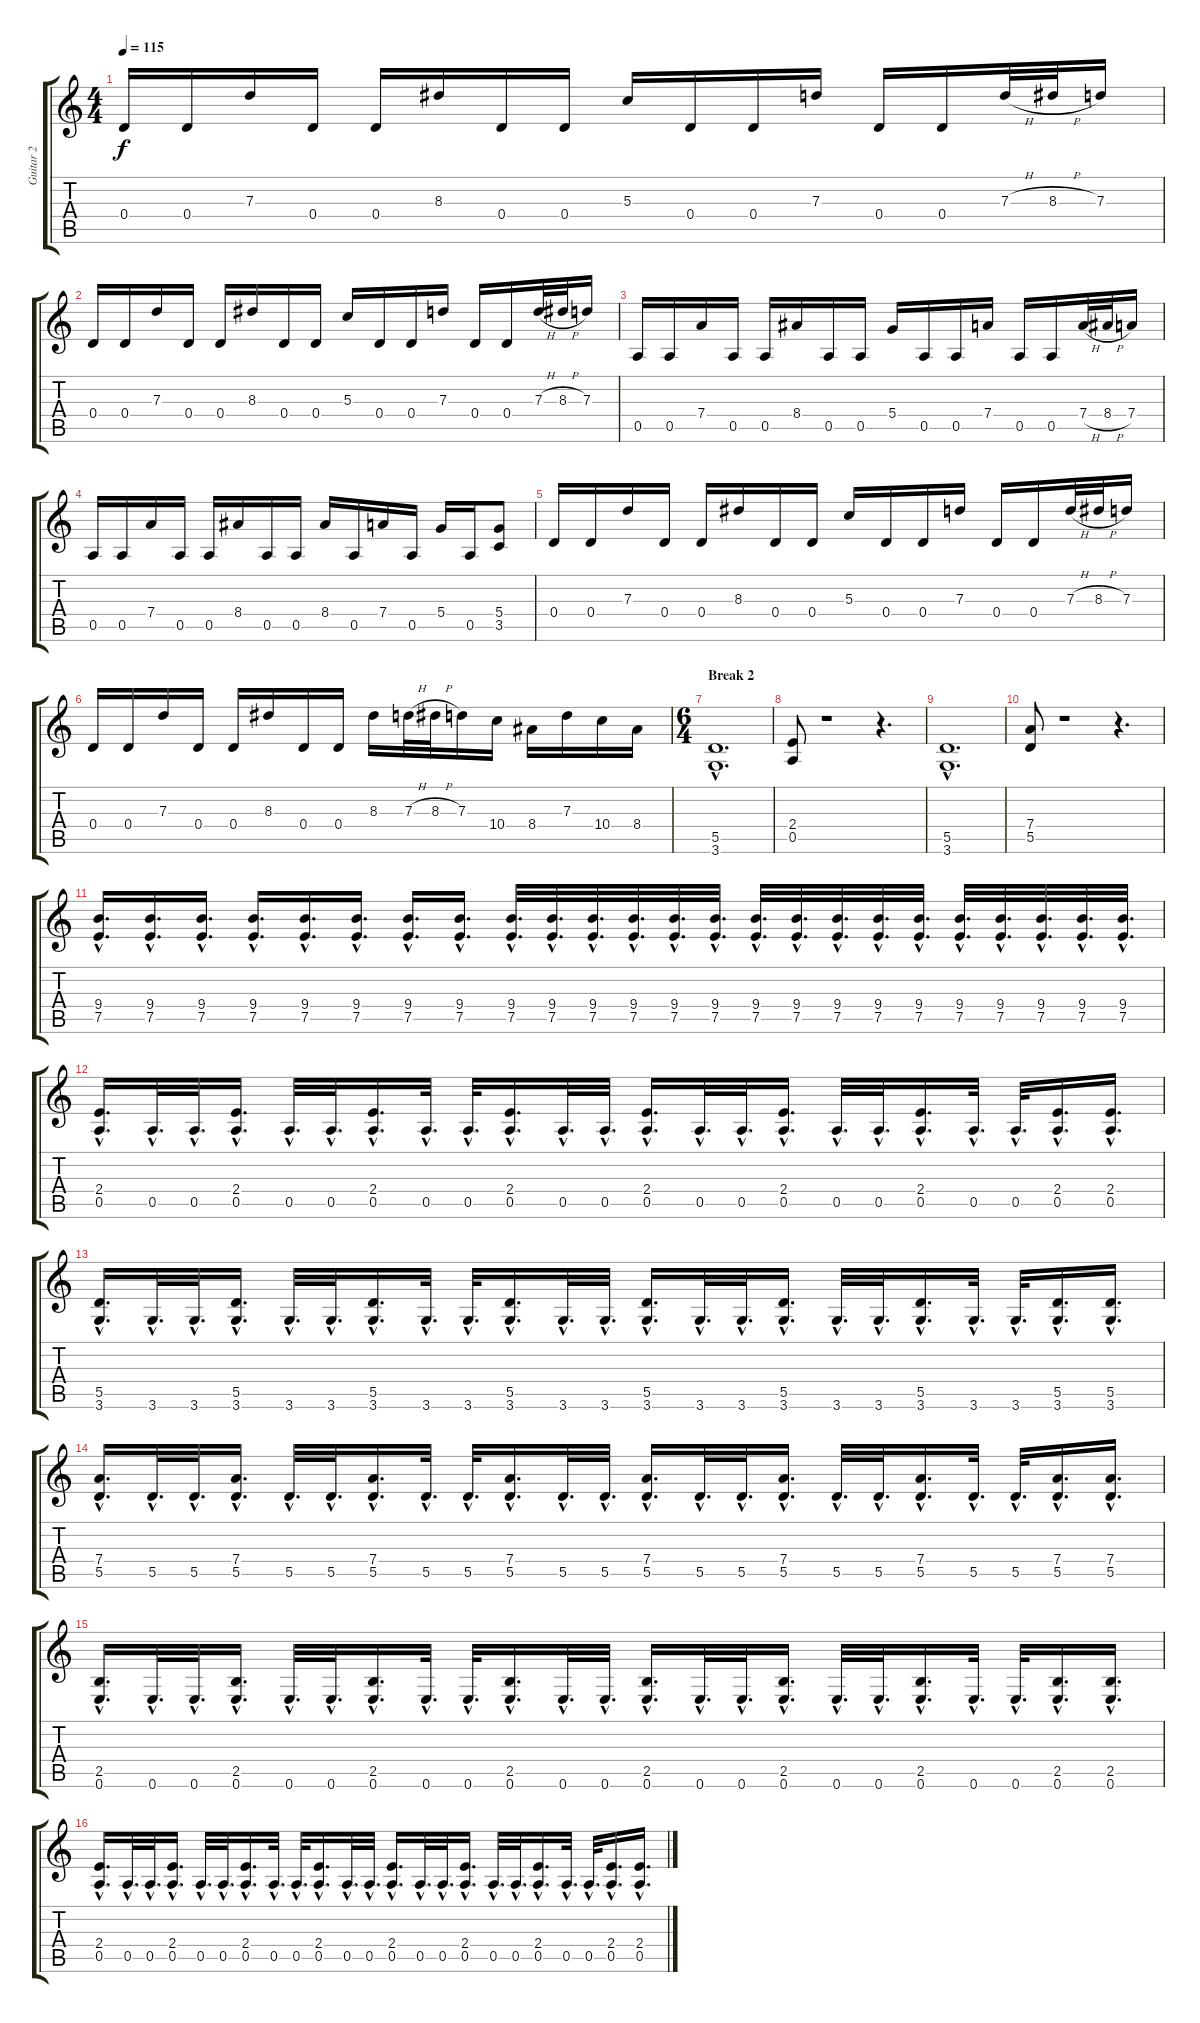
\track ("Guitar 2" "Guitar 2") {instrument distortionguitar}
\staff {score tabs}
\tuning (E4 B3 G3 D3 A2 E2) {hide}
\ts (4 4)
\tempo 115
\clef g2
\ks c
0.4.16{dy f} 0.4.16 7.3.16 0.4.16 0.4.16 8.3.16 0.4.16 0.4.16 5.3.16 0.4.16 0.4.16 7.3.16 0.4.16 0.4.16 7.3{h}.32 8.3{h}.32 7.3.16 |
0.4.16 0.4.16 7.3.16 0.4.16 0.4.16 8.3.16 0.4.16 0.4.16 5.3.16 0.4.16 0.4.16 7.3.16 0.4.16 0.4.16 7.3{h}.32 8.3{h}.32 7.3.16 |
0.5.16 0.5.16 7.4.16 0.5.16 0.5.16 8.4.16 0.5.16 0.5.16 5.4.16 0.5.16 0.5.16 7.4.16 0.5.16 0.5.16 7.4{h}.32 8.4{h}.32 7.4.16 |
0.5.16 0.5.16 7.4.16 0.5.16 0.5.16 8.4.16 0.5.16 0.5.16 8.4.16 0.5.16 7.4.16 0.5.16 5.4.16 0.5.16 (5.4 3.5).8 |
0.4.16 0.4.16 7.3.16 0.4.16 0.4.16 8.3.16 0.4.16 0.4.16 5.3.16 0.4.16 0.4.16 7.3.16 0.4.16 0.4.16 7.3{h}.32 8.3{h}.32 7.3.16 |
0.4.16 0.4.16 7.3.16 0.4.16 0.4.16 8.3.16 0.4.16 0.4.16 8.3.16 7.3{h}.32 8.3{h}.32 7.3.16 10.4.16 8.4.16 7.3.16 10.4.16 8.4.16 |
\ts (6 4)
\section ("" "Break 2")
(5.5{hac} 3.6{hac}).1{d} |
(2.4 0.5).8 r.1 r.4{d} |
(5.5{hac} 3.6{hac}).1{d} |
(7.4 5.5).8 r.1 r.4{d} |
(9.4{hac} 7.5{hac}).16{d} (9.4{hac} 7.5{hac}).16{d} (9.4{hac} 7.5{hac}).16{d} (9.4{hac} 7.5{hac}).16{d} (9.4{hac} 7.5{hac}).16{d} (9.4{hac} 7.5{hac}).16{d} (9.4{hac} 7.5{hac}).16{d} (9.4{hac} 7.5{hac}).16{d} (9.4{hac} 7.5{hac}).32{d} (9.4{hac} 7.5{hac}).32{d} (9.4{hac} 7.5{hac}).32{d} (9.4{hac} 7.5{hac}).32{d} (9.4{hac} 7.5{hac}).32{d} (9.4{hac} 7.5{hac}).32{d} (9.4{hac} 7.5{hac}).32{d} (9.4{hac} 7.5{hac}).32{d} (9.4{hac} 7.5{hac}).32{d} (9.4{hac} 7.5{hac}).32{d} (9.4{hac} 7.5{hac}).32{d} (9.4{hac} 7.5{hac}).32{d} (9.4{hac} 7.5{hac}).32{d} (9.4{hac} 7.5{hac}).32{d} (9.4{hac} 7.5{hac}).32{d} (9.4{hac} 7.5{hac}).32{d} |
(2.4{hac} 0.5{hac}).16{d} 0.5{hac}.32{d} 0.5{hac}.32{d} (2.4{hac} 0.5{hac}).16{d} 0.5{hac}.32{d} 0.5{hac}.32{d} (2.4{hac} 0.5{hac}).16{d} 0.5{hac}.32{d} 0.5{hac}.32{d} (2.4{hac} 0.5{hac}).16{d} 0.5{hac}.32{d} 0.5{hac}.32{d} (2.4{hac} 0.5{hac}).16{d} 0.5{hac}.32{d} 0.5{hac}.32{d} (2.4{hac} 0.5{hac}).16{d} 0.5{hac}.32{d} 0.5{hac}.32{d} (2.4{hac} 0.5{hac}).16{d} 0.5{hac}.32{d} 0.5{hac}.32{d} (2.4{hac} 0.5{hac}).16{d} (2.4{hac} 0.5{hac}).16{d} |
(5.5{hac} 3.6{hac}).16{d} 3.6{hac}.32{d} 3.6{hac}.32{d} (5.5{hac} 3.6{hac}).16{d} 3.6{hac}.32{d} 3.6{hac}.32{d} (5.5{hac} 3.6{hac}).16{d} 3.6{hac}.32{d} 3.6{hac}.32{d} (5.5{hac} 3.6{hac}).16{d} 3.6{hac}.32{d} 3.6{hac}.32{d} (5.5{hac} 3.6{hac}).16{d} 3.6{hac}.32{d} 3.6{hac}.32{d} (5.5{hac} 3.6{hac}).16{d} 3.6{hac}.32{d} 3.6{hac}.32{d} (5.5{hac} 3.6{hac}).16{d} 3.6{hac}.32{d} 3.6{hac}.32{d} (5.5{hac} 3.6{hac}).16{d} (5.5{hac} 3.6{hac}).16{d} |
(7.4{hac} 5.5{hac}).16{d} 5.5{hac}.32{d} 5.5{hac}.32{d} (7.4{hac} 5.5{hac}).16{d} 5.5{hac}.32{d} 5.5{hac}.32{d} (7.4{hac} 5.5{hac}).16{d} 5.5{hac}.32{d} 5.5{hac}.32{d} (7.4{hac} 5.5{hac}).16{d} 5.5{hac}.32{d} 5.5{hac}.32{d} (7.4{hac} 5.5{hac}).16{d} 5.5{hac}.32{d} 5.5{hac}.32{d} (7.4{hac} 5.5{hac}).16{d} 5.5{hac}.32{d} 5.5{hac}.32{d} (7.4{hac} 5.5{hac}).16{d} 5.5{hac}.32{d} 5.5{hac}.32{d} (7.4{hac} 5.5{hac}).16{d} (7.4{hac} 5.5{hac}).16{d} |
(2.5{hac} 0.6{hac}).16{d} 0.6{hac}.32{d} 0.6{hac}.32{d} (2.5{hac} 0.6{hac}).16{d} 0.6{hac}.32{d} 0.6{hac}.32{d} (2.5{hac} 0.6{hac}).16{d} 0.6{hac}.32{d} 0.6{hac}.32{d} (2.5{hac} 0.6{hac}).16{d} 0.6{hac}.32{d} 0.6{hac}.32{d} (2.5{hac} 0.6{hac}).16{d} 0.6{hac}.32{d} 0.6{hac}.32{d} (2.5{hac} 0.6{hac}).16{d} 0.6{hac}.32{d} 0.6{hac}.32{d} (2.5{hac} 0.6{hac}).16{d} 0.6{hac}.32{d} 0.6{hac}.32{d} (2.5{hac} 0.6{hac}).16{d} (2.5{hac} 0.6{hac}).16{d} |
(2.4{hac} 0.5{hac}).16{d} 0.5{hac}.32{d} 0.5{hac}.32{d} (2.4{hac} 0.5{hac}).16{d} 0.5{hac}.32{d} 0.5{hac}.32{d} (2.4{hac} 0.5{hac}).16{d} 0.5{hac}.32{d} 0.5{hac}.32{d} (2.4{hac} 0.5{hac}).16{d} 0.5{hac}.32{d} 0.5{hac}.32{d} (2.4{hac} 0.5{hac}).16{d} 0.5{hac}.32{d} 0.5{hac}.32{d} (2.4{hac} 0.5{hac}).16{d} 0.5{hac}.32{d} 0.5{hac}.32{d} (2.4{hac} 0.5{hac}).16{d} 0.5{hac}.32{d} 0.5{hac}.32{d} (2.4{hac} 0.5{hac}).16{d} (2.4{hac} 0.5{hac}).16{d}
